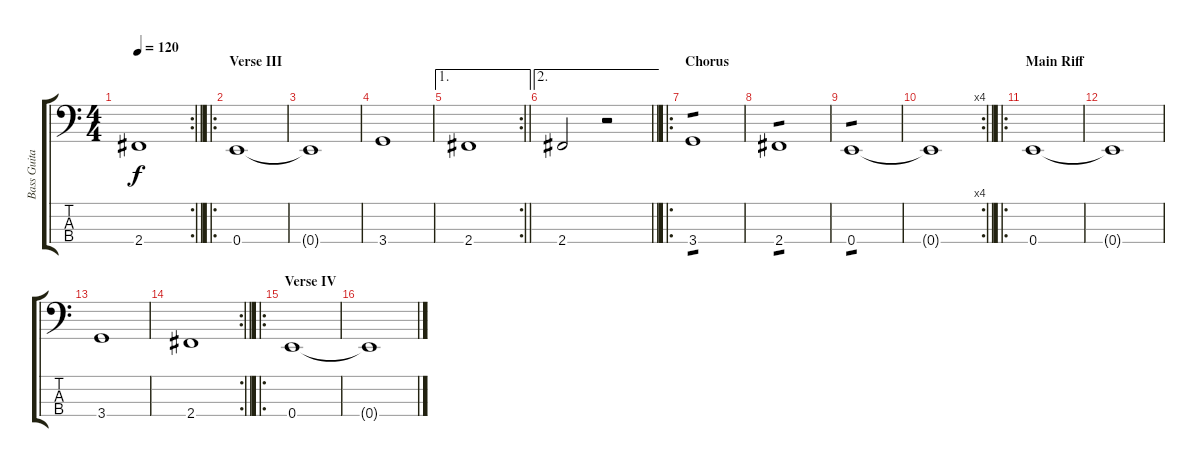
\track ("Bass Guitar" "Bass Guita") {instrument electricbassfinger}
\staff {score tabs}
\tuning (G2 D2 A1 E1) {hide}
\rc 2
\ts (4 4)
\tempo 120
\clef f4
\barLineRight lightlight
\ks c
2.4.1{dy f} |
\ro
\section ("" "Verse III")
0.4.1 |
0.4{t}.1 |
3.4.1 |
\ae 1
\rc 2
\barLineRight lightlight
2.4.1 |
\ae 2
\barLineRight lightlight
2.4.2 r.2 |
\ro
\section ("" "Chorus")
3.4.1{tp 1} |
2.4.1{tp 1} |
0.4.1{tp 1} |
\rc 4
\barLineRight lightlight
0.4{t}.1 |
\ro
\section ("" "Main Riff")
0.4.1 |
0.4{t}.1 |
3.4.1 |
\rc 2
\barLineRight lightlight
2.4.1 |
\ro
\section ("" "Verse IV")
0.4.1 |
0.4{t}.1
